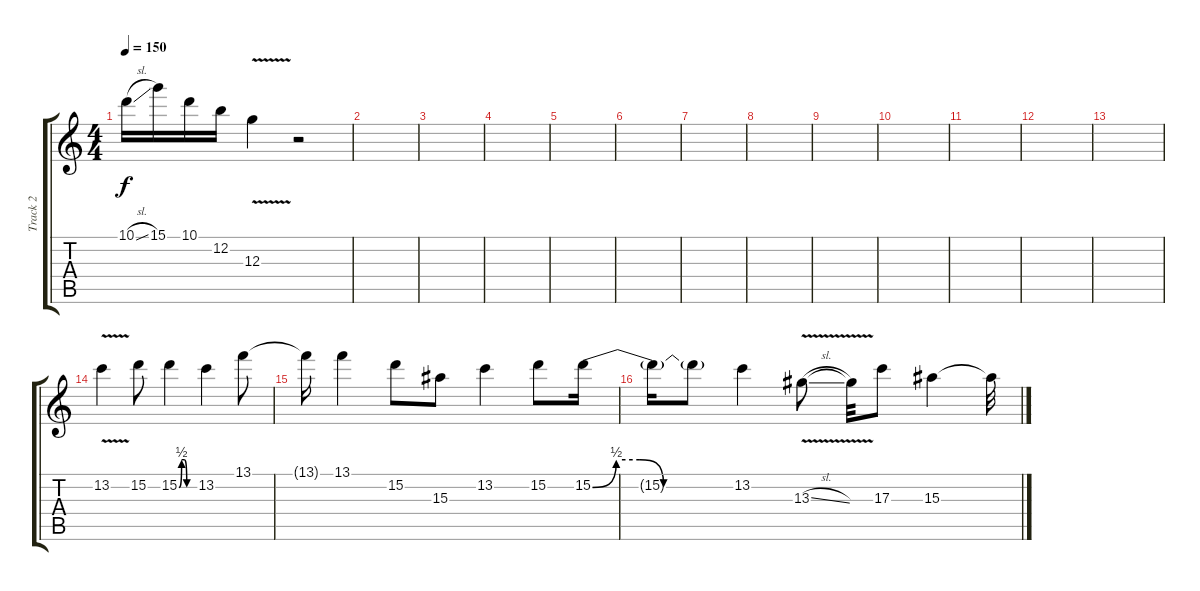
\track ("Track 2" "Track 2") {instrument overdrivenguitar}
\staff {score tabs}
\tuning (E4 B3 G3 D3 A2 E2) {hide}
\ts (4 4)
\tempo 150
\clef g2
\ks c
10.1{sl}.16{dy f} 15.1.16 10.1.16 12.2.16 12.3{v}.4 r.2 |
|
|
|
|
|
|
|
|
|
|
|
|
13.2{v}.4 15.2.8 15.2{be (custom 0 0 10 2 20 2 30 0 60 0)}.4 13.2.4 13.1.8 |
13.1{t}.16 13.1.4 15.2.8 15.3.8 13.2.4 15.2.8 15.2{be (custom 0 0 10 2 20 2 30 0 60 0)}.16 |
15.2{t}.16 15.2{t}.8 13.2.4 13.3{v sl}.8 13.3{t}.32 17.3.8 15.3.4 15.3{t}.32
